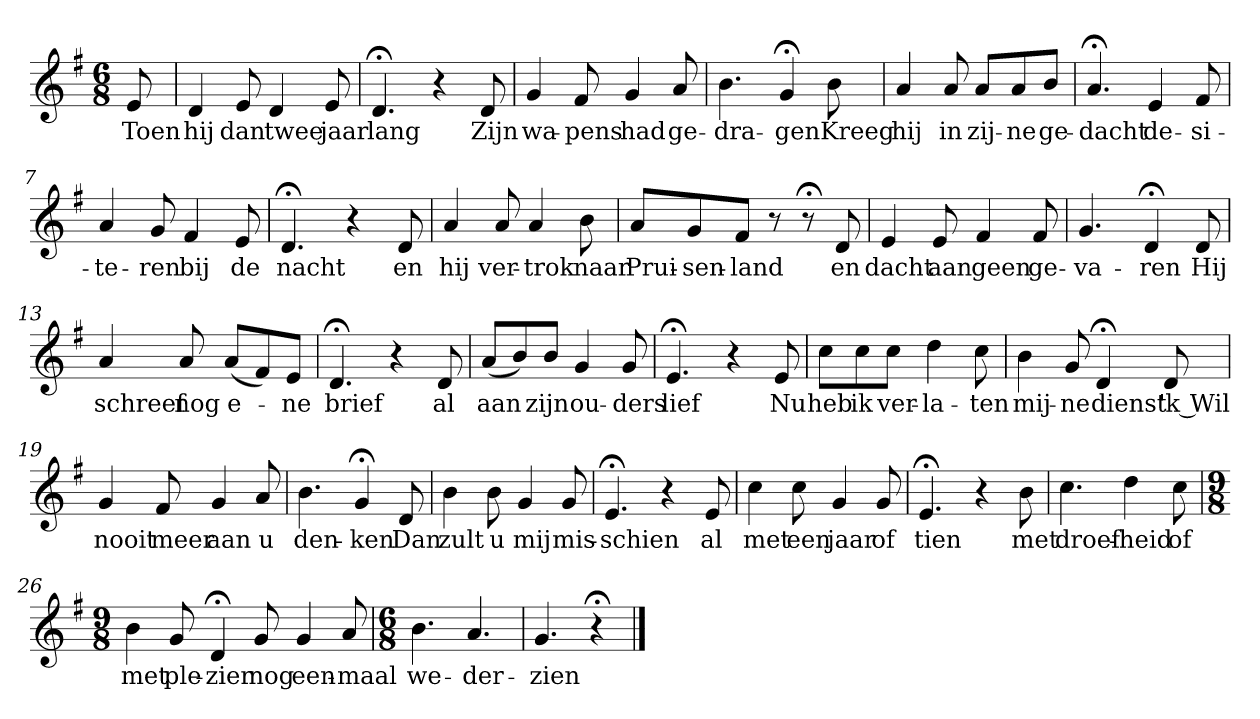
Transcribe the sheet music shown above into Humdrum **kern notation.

**kern	**text
*part1	*part1
*staff1	*staff1
*k[f#]	*
*G:	*
*M6/8	*
*MM120	*
=	=
8e	Toen
=1	=1
4d	hij
8e	dan
4d	twee
8e	jaar
=2	=2
4.d;<	lang
4r	.
8d	Zijn
=3	=3
4g	wa-
8f#	-pens
4g	had
8a	ge-
=4	=4
4.b	-dra-
4g;<	-gen
8b	Kreeg
=5	=5
4a	hij
8a	in
8aL	zij-
8a	-ne
8bJ	ge-
=6	=6
4.a;<	-dacht
4e	de-
8f#	-si-
=7	=7
4a	-te-
8g	-ren
4f#	bij
8e	de
=8	=8
4.d;<	nacht
4r	.
8d	en
=9	=9
4a	hij
8a	ver-
4a	-trok
8b	naar
=10	=10
8aL	Prui-
8g	-sen-
8f#J	-land
8r	.
8r;<	.
8d	en
=11	=11
4e	dacht
8e	aan
4f#	geen
8f#	ge-
=12	=12
4.g	-va-
4d;<	-ren
8d	Hij
=13	=13
4a	schreef
8a	nog
(8aL	e-
8f#)	.
8eJ	-ne
=14	=14
4.d;<	brief
4r	.
8d	al
=15	=15
(8aL	aan
8b)	.
8bJ	zijn
4g	ou-
8g	-ders
=16	=16
4.e;<	lief
4r	.
8e	Nu
=17	=17
8ccL	heb
8cc	ik
8ccJ	ver-
4dd	-la-
8cc	-ten
=18	=18
4b	mij-
8g	-ne
4d;<	dienst
8d	'k Wil
=19	=19
4g	nooit
8f#	meer
4g	aan
8a	u
=20	=20
4.b	den-
4g;<	-ken
8d	Dan
=21	=21
4b	zult
8b	u
4g	mij
8g	mis-
=22	=22
4.e;<	-schien
4r	.
8e	al
=23	=23
4cc	met
8cc	een
4g	jaar
8g	of
=24	=24
4.e;<	tien
4r	.
8b	met
=25	=25
4.cc	droef-
4dd	-heid
8cc	of
=26	=26
*M9/8	*
4b	met
8g	ple-
4d;<	-zier
8g	nog
4g	een-
8a	-maal
=27	=27
*M6/8	*
4.b	we-
4.a	-der-
=28	=28
4.g	-zien
4r;<	.
==	==
*-	*-
